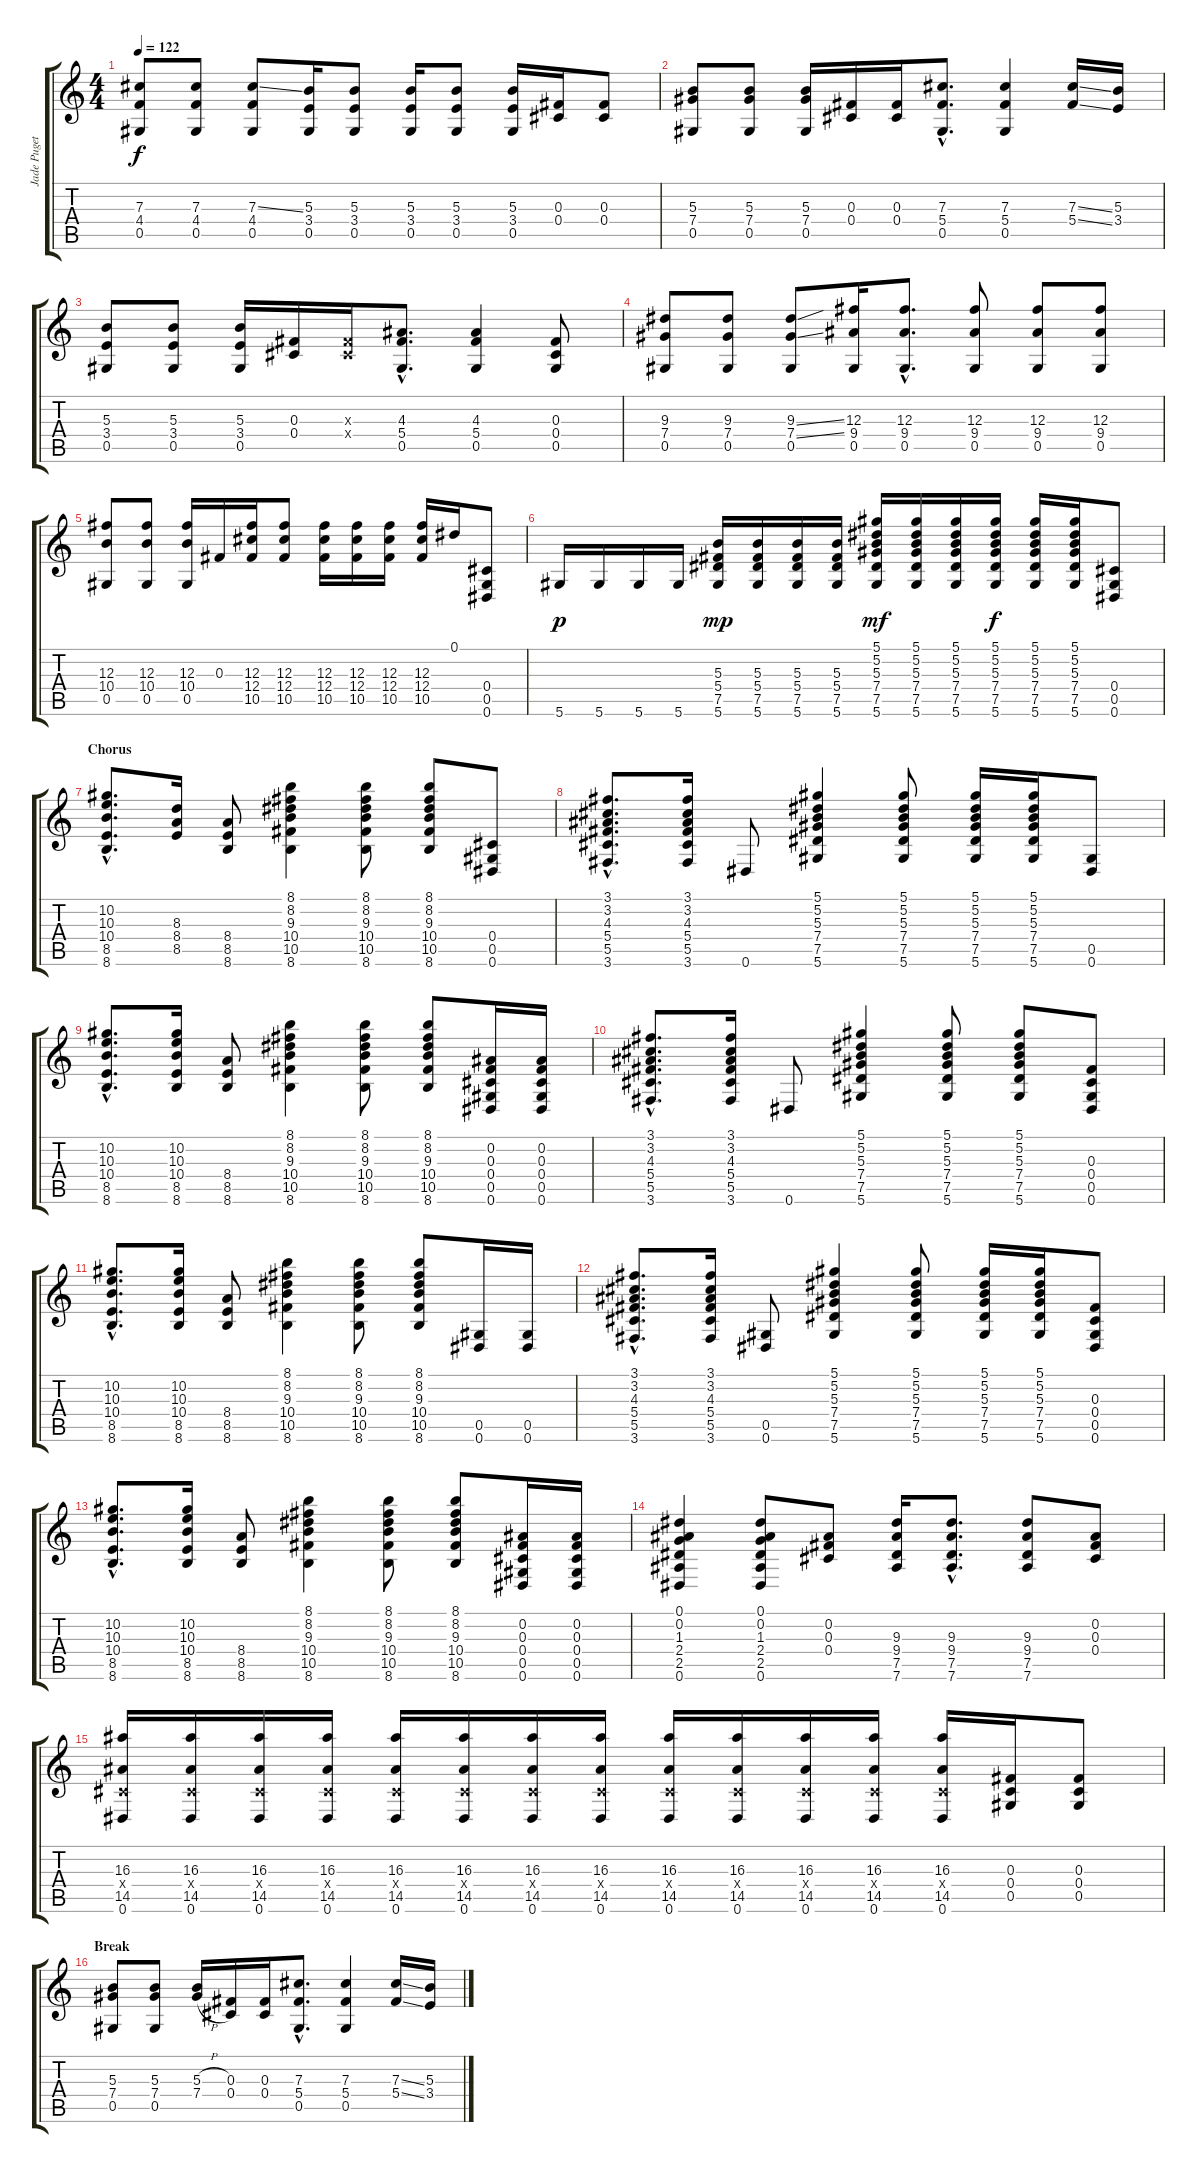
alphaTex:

\track ("Jade Puget" "Jade Puget") {instrument distortionguitar}
\staff {score tabs}
\tuning (Eb4 Bb3 Gb3 Db3 Ab2 Eb2) {hide}
\ts (4 4)
\tempo 122
\clef g2
\ks c
(7.3 4.4 0.5).8{dy f} (7.3 4.4 0.5).8 (7.3{ss} 4.4 0.5).8 (5.3 3.4 0.5).16 (5.3 3.4 0.5).8 (5.3 3.4 0.5).16 (5.3 3.4 0.5).8 (5.3 3.4 0.5).16 (0.3 0.4).16 (0.3 0.4).8 |
(5.3 7.4 0.5).8 (5.3 7.4 0.5).8 (5.3 7.4 0.5).16 (0.3 0.4).16 (0.3 0.4).16 (7.3{hac} 5.4{hac} 0.5{hac}).8{d} (7.3 5.4 0.5).4 (7.3{ss} 5.4{ss}).16 (5.3 3.4).16 |
(5.3 3.4 0.5).8 (5.3 3.4 0.5).8 (5.3 3.4 0.5).16 (0.3 0.4).16 (0.3{x} 0.4{x}).16 (4.3{hac} 5.4{hac} 0.5{hac}).8{d} (4.3 5.4 0.5).4 (0.3 0.4 0.5).8 |
(9.3 7.4 0.5).8 (9.3 7.4 0.5).8 (9.3{ss} 7.4{ss} 0.5).8 (12.3 9.4 0.5).16 (12.3{hac} 9.4{hac} 0.5{hac}).8{d} (12.3 9.4 0.5).8 (12.3 9.4 0.5).8 (12.3 9.4 0.5).8 |
(12.3 10.4 0.5).8 (12.3 10.4 0.5).8 (12.3 10.4 0.5).16 0.3.16 (12.3 12.4 10.5).16 (12.3 12.4 10.5).8 (12.3 12.4 10.5).16 (12.3 12.4 10.5).16 (12.3 12.4 10.5).16 (12.3 12.4 10.5).16 0.1.16 (0.4 0.5 0.6).8 |
5.6.16{dy p} 5.6.16 5.6.16 5.6.16 (5.3 5.4 7.5 5.6).16{dy mp} (5.3 5.4 7.5 5.6).16 (5.3 5.4 7.5 5.6).16 (5.3 5.4 7.5 5.6).16 (5.1 5.2 5.3 7.4 7.5 5.6).16{dy mf} (5.1 5.2 5.3 7.4 7.5 5.6).16 (5.1 5.2 5.3 7.4 7.5 5.6).16 (5.1 5.2 5.3 7.4 7.5 5.6).16{dy f} (5.1 5.2 5.3 7.4 7.5 5.6).16 (5.1 5.2 5.3 7.4 7.5 5.6).16 (0.4 0.5 0.6).8 |
\section ("" "Chorus")
(10.2{hac} 10.3{hac} 10.4{hac} 8.5{hac} 8.6{hac}).8{d} (8.3 8.4 8.5).16 (8.4 8.5 8.6).8 (8.1 8.2 9.3 10.4 10.5 8.6).4 (8.1 8.2 9.3 10.4 10.5 8.6).8 (8.1 8.2 9.3 10.4 10.5 8.6).8 (0.4 0.5 0.6).8 |
(3.1{hac} 3.2{hac} 4.3{hac} 5.4{hac} 5.5{hac} 3.6{hac}).8{d} (3.1 3.2 4.3 5.4 5.5 3.6).16 0.6.8 (5.1 5.2 5.3 7.4 7.5 5.6).4 (5.1 5.2 5.3 7.4 7.5 5.6).8 (5.1 5.2 5.3 7.4 7.5 5.6).16 (5.1 5.2 5.3 7.4 7.5 5.6).16 (0.5 0.6).8 |
(10.2{hac} 10.3{hac} 10.4{hac} 8.5{hac} 8.6{hac}).8{d} (10.2 10.3 10.4 8.5 8.6).16 (8.4 8.5 8.6).8 (8.1 8.2 9.3 10.4 10.5 8.6).4 (8.1 8.2 9.3 10.4 10.5 8.6).8 (8.1 8.2 9.3 10.4 10.5 8.6).8 (0.2 0.3 0.4 0.5 0.6).16 (0.2 0.3 0.4 0.5 0.6).16 |
(3.1{hac} 3.2{hac} 4.3{hac} 5.4{hac} 5.5{hac} 3.6{hac}).8{d} (3.1 3.2 4.3 5.4 5.5 3.6).16 0.6.8 (5.1 5.2 5.3 7.4 7.5 5.6).4 (5.1 5.2 5.3 7.4 7.5 5.6).8 (5.1 5.2 5.3 7.4 7.5 5.6).8 (0.3 0.4 0.5 0.6).8 |
(10.2{hac} 10.3{hac} 10.4{hac} 8.5{hac} 8.6{hac}).8{d} (10.2 10.3 10.4 8.5 8.6).16 (8.4 8.5 8.6).8 (8.1 8.2 9.3 10.4 10.5 8.6).4 (8.1 8.2 9.3 10.4 10.5 8.6).8 (8.1 8.2 9.3 10.4 10.5 8.6).8 (0.5 0.6).16 (0.5 0.6).16 |
(3.1{hac} 3.2{hac} 4.3{hac} 5.4{hac} 5.5{hac} 3.6{hac}).8{d} (3.1 3.2 4.3 5.4 5.5 3.6).16 (0.5 0.6).8 (5.1 5.2 5.3 7.4 7.5 5.6).4 (5.1 5.2 5.3 7.4 7.5 5.6).8 (5.1 5.2 5.3 7.4 7.5 5.6).16 (5.1 5.2 5.3 7.4 7.5 5.6).16 (0.3 0.4 0.5 0.6).8 |
(10.2{hac} 10.3{hac} 10.4{hac} 8.5{hac} 8.6{hac}).8{d} (10.2 10.3 10.4 8.5 8.6).16 (8.4 8.5 8.6).8 (8.1 8.2 9.3 10.4 10.5 8.6).4 (8.1 8.2 9.3 10.4 10.5 8.6).8 (8.1 8.2 9.3 10.4 10.5 8.6).8 (0.2 0.3 0.4 0.5 0.6).16 (0.2 0.3 0.4 0.5 0.6).16 |
(0.1 0.2 1.3 2.4 2.5 0.6).4 (0.1 0.2 1.3 2.4 2.5 0.6).8 (0.2 0.3 0.4).8 (9.3 9.4 7.5 7.6).16 (9.3{hac} 9.4{hac} 7.5{hac} 7.6{hac}).8{d} (9.3 9.4 7.5 7.6).8 (0.2 0.3 0.4).8 |
(16.3 0.4{x} 14.5 0.6).16 (16.3 0.4{x} 14.5 0.6).16 (16.3 0.4{x} 14.5 0.6).16 (16.3 0.4{x} 14.5 0.6).16 (16.3 0.4{x} 14.5 0.6).16 (16.3 0.4{x} 14.5 0.6).16 (16.3 0.4{x} 14.5 0.6).16 (16.3 0.4{x} 14.5 0.6).16 (16.3 0.4{x} 14.5 0.6).16 (16.3 0.4{x} 14.5 0.6).16 (16.3 0.4{x} 14.5 0.6).16 (16.3 0.4{x} 14.5 0.6).16 (16.3 0.4{x} 14.5 0.6).16 (0.3 0.4 0.5).16 (0.3 0.4 0.5).8 |
\section ("" "Break")
(5.3 7.4 0.5).8 (5.3 7.4 0.5).8 (5.3{h} 7.4{h}).16 (0.3 0.4).16 (0.3 0.4).16 (7.3{hac} 5.4{hac} 0.5{hac}).8{d} (7.3 5.4 0.5).4 (7.3{ss} 5.4{ss}).16 (5.3 3.4).16
